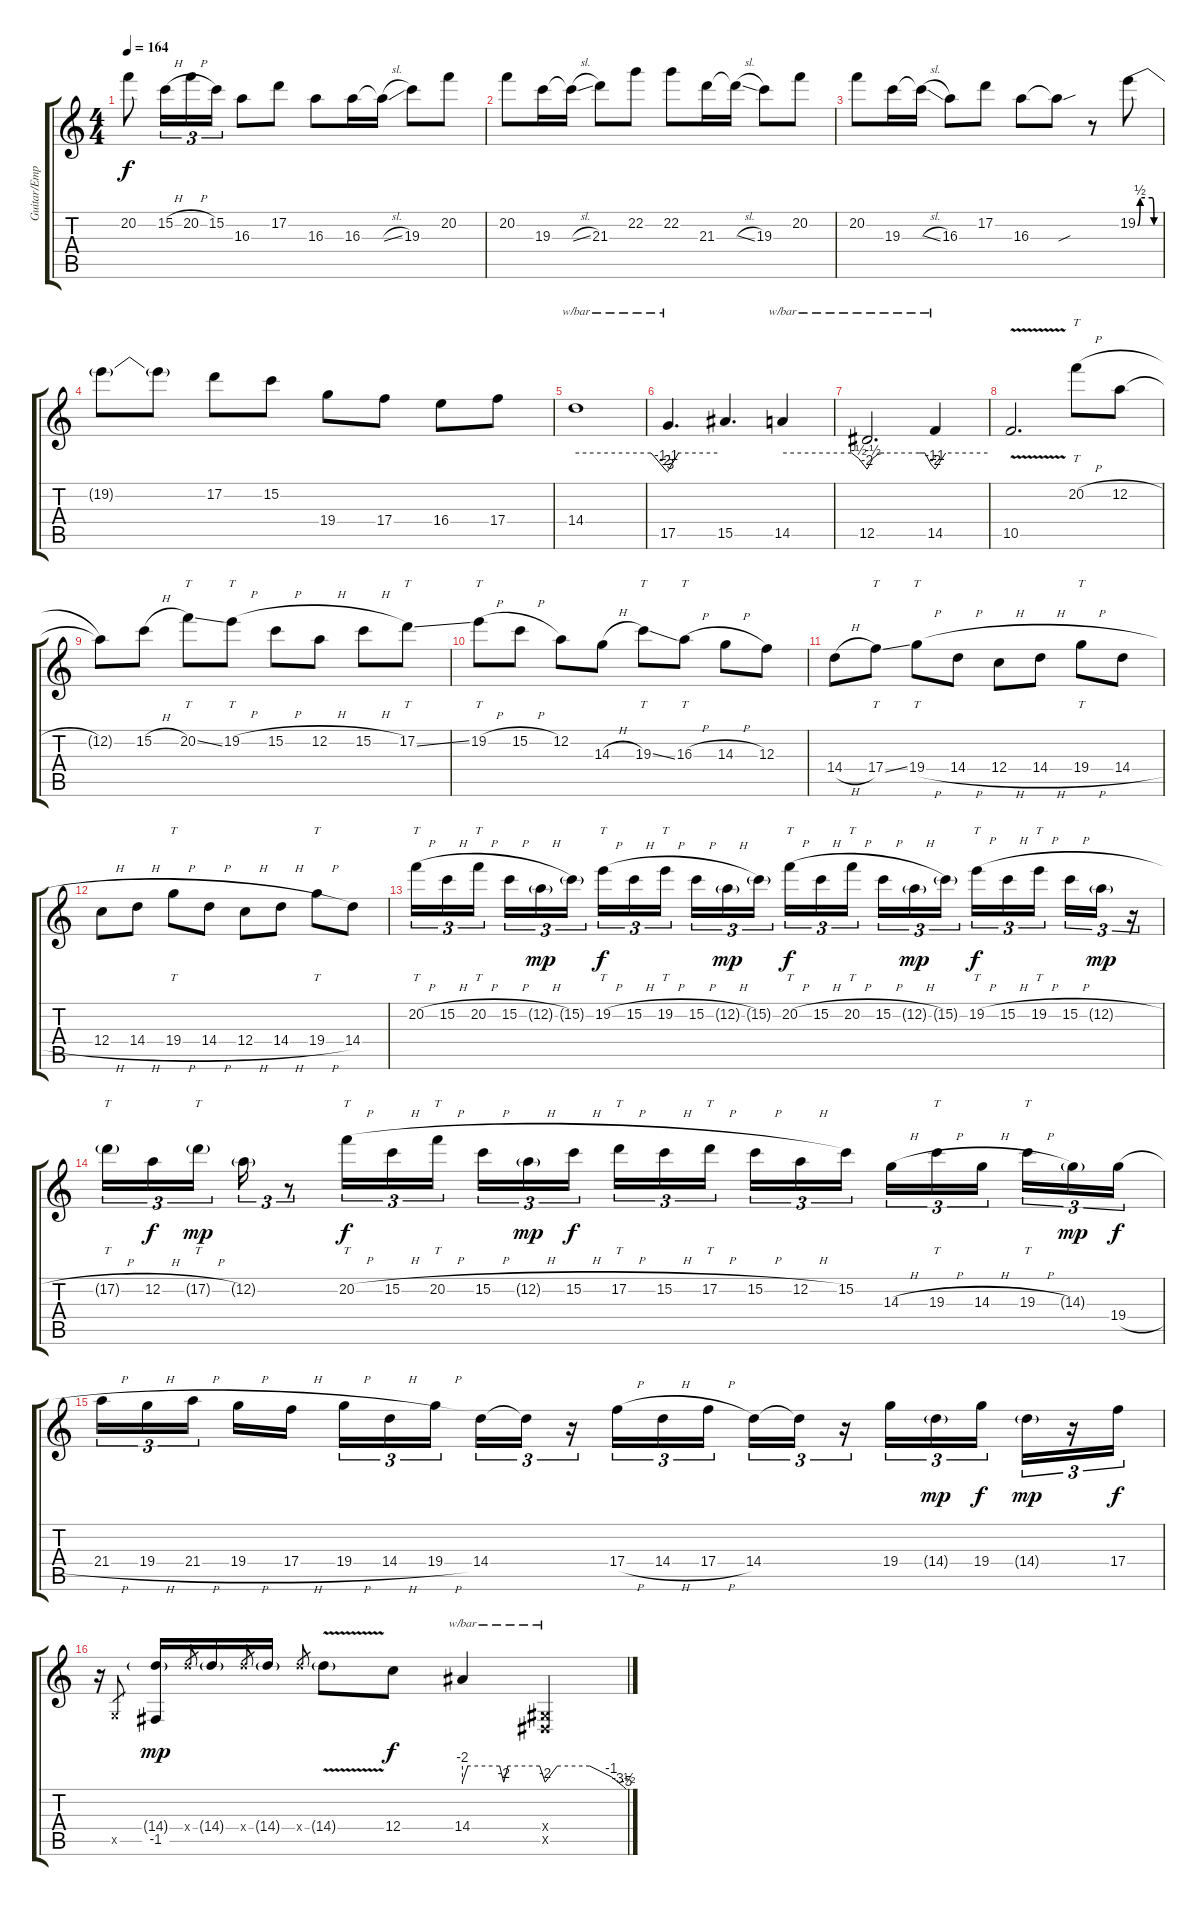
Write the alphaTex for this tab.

\track ("Guitar/Emppu" "Guitar/Emp") {instrument distortionguitar}
\staff {score tabs}
\tuning (D4 A3 F3 C3 G2 D2) {hide}
\ts (4 4)
\tempo 164
\clef g2
\ks c
20.2{t}.8{dy f} 15.2{h}.16{tu (3 2)} 20.2{h}.16{tu (3 2)} 15.2.16{tu (3 2)} 16.3.8 17.2.8 16.3.8 16.3.16 16.3{sl t}.16 19.3.8 20.2.8 |
20.2.8 19.3.16 19.3{sl t}.16 21.3.8 22.2.8 22.2.8 21.3.16 21.3{sl t}.16 19.3.8 20.2.8 |
20.2.8 19.3.16 19.3{sl t}.16 16.3.8 17.2.8 16.3.8 16.3{sou t}.8 r.8 19.2{be (custom 0 0 7 2 40 2 45 0 60 0)}.8 |
19.2{t}.8 19.2{t}.8 17.2.8 15.2.8 19.4.8 17.4.8 16.4.8 17.4.8 |
14.4.1{tbe (custom default 0 0 49 0 55 -4 58 -8 60 -12)} |
17.5.4{d tbe (custom default 0 -10 5 -4 13 0 60 0)} 15.5.4{d} 14.5.4{tbe (custom default 0 0 49 0 54 -2 60 -8)} |
12.5.2{d tbe (custom default 0 -8 5 -2 11 0 15 0 46 0 51 0 56 -4 60 -8)} 14.5.4{tbe (custom default 0 -8 4 -4 12 0 60 0)} |
10.5{v}.2{d} 20.2{h}.8{tt} 12.2{h}.8 |
12.2{t}.8 15.2{h}.8 20.2{ss}.8{tt} 19.2{h}.8{tt} 15.2{h}.8 12.2{h}.8 15.2{h}.8 17.2{ss}.8{tt} |
19.2{h}.8{tt} 15.2{h}.8 12.2.8 14.3{h}.8 19.3{ss}.8{tt} 16.3{h}.8{tt} 14.3{h}.8 12.3.8 |
14.4{h}.8 17.4{ss}.8{tt} 19.4{h}.8{tt} 14.4{h}.8 12.4{h}.8 14.4{h}.8 19.4{h}.8{tt} 14.4{h}.8 |
12.4{h}.8 14.4{h}.8 19.4{h}.8{tt} 14.4{h}.8 12.4{h}.8 14.4{h}.8 19.4{h}.8{tt} 14.4.8 |
20.2{h}.16{tt tu (3 2)} 15.2{h}.16{tu (3 2)} 20.2{h}.16{tt tu (3 2) beam splitsecondary} 15.2{h}.16{tu (3 2)} 12.2{h g}.16{tu (3 2) dy mp} 15.2{g}.16{tu (3 2)} 19.2{h}.16{tt tu (3 2) dy f} 15.2{h}.16{tu (3 2)} 19.2{h}.16{tt tu (3 2) beam splitsecondary} 15.2{h}.16{tu (3 2)} 12.2{h g}.16{tu (3 2) dy mp} 15.2{g}.16{tu (3 2)} 20.2{h}.16{tt tu (3 2) dy f} 15.2{h}.16{tu (3 2)} 20.2{h}.16{tt tu (3 2) beam splitsecondary} 15.2{h}.16{tu (3 2)} 12.2{h g}.16{tu (3 2) dy mp} 15.2{g}.16{tu (3 2)} 19.2{h}.16{tt tu (3 2) dy f} 15.2{h}.16{tu (3 2)} 19.2{h}.16{tt tu (3 2) beam splitsecondary} 15.2{h}.16{tu (3 2)} 12.2{h g}.16{tu (3 2) dy mp} r.16{tu (3 2)} |
17.2{h g}.16{tt tu (3 2)} 12.2{h}.16{tu (3 2) dy f} 17.2{h g}.16{tt tu (3 2) dy mp beam splitsecondary} 12.2{g}.16{tu (3 2)} r.8{tu (3 2)} 20.2{h}.16{tt tu (3 2) dy f} 15.2{h}.16{tu (3 2)} 20.2{h}.16{tt tu (3 2) beam splitsecondary} 15.2{h}.16{tu (3 2)} 12.2{h g}.16{tu (3 2) dy mp} 15.2{h}.16{tu (3 2) dy f} 17.2{h}.16{tt tu (3 2)} 15.2{h}.16{tu (3 2)} 17.2{h}.16{tt tu (3 2) beam splitsecondary} 15.2{h}.16{tu (3 2)} 12.2{h}.16{tu (3 2)} 15.2.16{tu (3 2)} 14.3{h}.16{tu (3 2)} 19.3{h}.16{tt tu (3 2)} 14.3{h}.16{tu (3 2) beam splitsecondary} 19.3{h}.16{tt tu (3 2)} 14.3{g}.16{tu (3 2) dy mp} 19.4{h}.16{tu (3 2) dy f} |
21.4{h}.16{tu (3 2)} 19.4{h}.16{tu (3 2)} 21.4{h}.16{tu (3 2) beam splitsecondary} 19.4{h}.16 17.4{h}.16 19.4{h}.16{tu (3 2)} 14.4{h}.16{tu (3 2)} 19.4{h}.16{tu (3 2) beam splitsecondary} 14.4.16{tu (3 2)} 14.4{t}.16{tu (3 2)} r.16{tu (3 2)} 17.4{h}.16{tu (3 2)} 14.4{h}.16{tu (3 2)} 17.4{h}.16{tu (3 2) beam splitsecondary} 14.4.16{tu (3 2)} 14.4{t}.16{tu (3 2)} r.16{tu (3 2)} 19.4.16{tu (3 2)} 14.4{g}.16{tu (3 2) dy mp} 19.4.16{tu (3 2) dy f beam splitsecondary} 14.4{g}.16{tu (3 2) dy mp} r.16{tu (3 2)} 17.4.16{tu (3 2) dy f} |
r.16 0.5{x}.8{gr} (14.4{g} -1.5).16{dy mp} 14.4{x}.8{gr} 14.4{g}.16 14.4{x}.8{gr} 14.4{g}.16 14.4{x}.8{gr} 14.4{v g}.8 12.4.8{dy f} 14.4.4{tbe (custom default 0 -8 4 0 27 0 30 -8 33 0 56 0 60 -8)} (0.4{x} 0.5{x}).4{tbe (custom default 0 -8 9 0 33 0 49 -4 58 -14 60 -20)}
